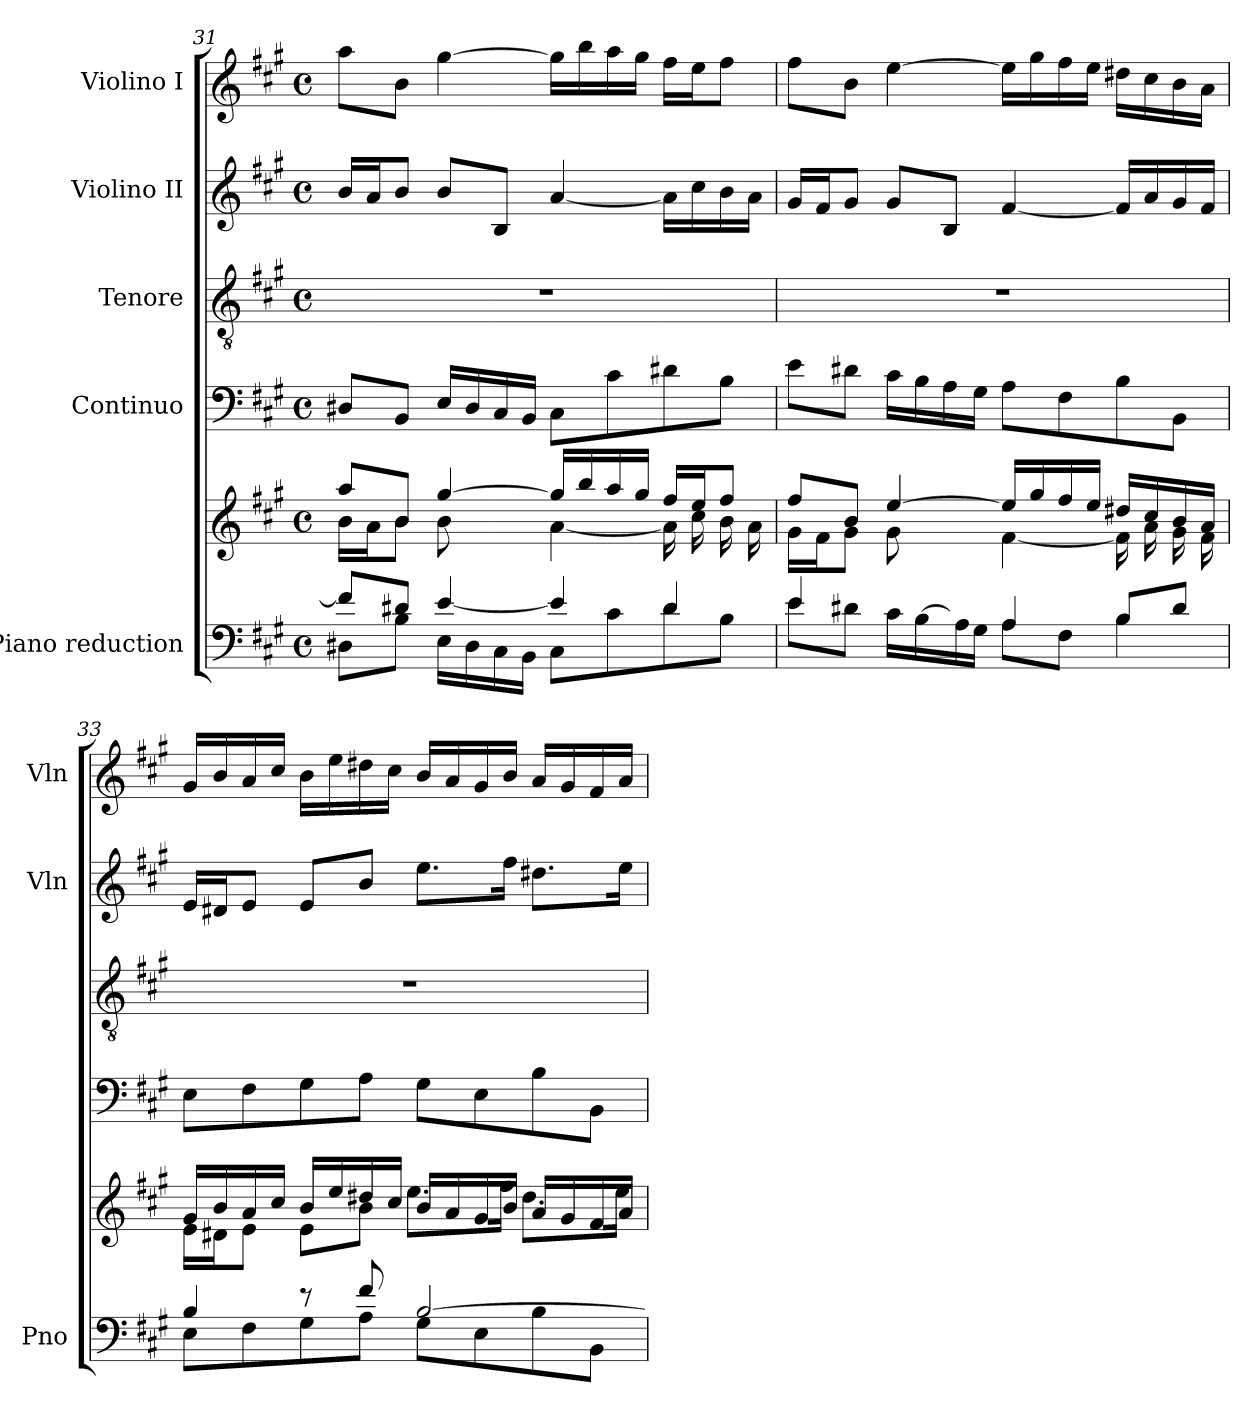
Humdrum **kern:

**kern	**kern	**kern	**kern	**kern	**kern
*part5	*part5	*part4	*part3	*part2	*part1
*staff6	*staff5	*staff4	*staff3	*staff2	*staff1
*I"Piano reduction	*	*I"Continuo	*I"Tenore	*I"Violino II	*I"Violino I
*I'Pno	*	*	*	*I'Vln	*I'Vln
*clefF4	*clefG2	*clefF4	*clefGv2	*clefG2	*clefG2
*k[f#c#g#]	*k[f#c#g#]	*k[f#c#g#]	*k[f#c#g#]	*k[f#c#g#]	*k[f#c#g#]
*M4/4	*M4/4	*M4/4	*M4/4	*M4/4	*M4/4
*met(c)	*met(c)	*met(c)	*met(c)	*met(c)	*met(c)
=31	=31	=31	=31	=31	=31
*^	*^	*	*	*	*
*	*^	*	*	*	*	*	*
4.ryy	8f#/L]	8D#X\L	8aa/L	16b\LL	8D#X/L	1r	16b/LL	8aa\L
.	.	.	.	16a\J	.	.	16a/J	.
.	8d#X/J	8B\J	8b/J	8b\J	8BB/J	.	8b/J	8b\J
.	[4e/	16E\LL	[4gg#/	8b\L	16E/LL	.	8b/L	[4gg#\
.	.	16D#\	.	.	16D#/	.	.	.
8B/J	.	16C#\	.	8ryy	16C#/	.	8B/J	.
.	.	16BB\JJ	.	.	16BB/JJ	.	.	.
2ryy	4e/]	8C#\L	16gg#/LL]	[4a\	8C#\L	.	[4a/	16gg#\LL]
.	.	.	16bb/	.	.	.	.	16bb\
.	.	8c#\	16aa/	.	8c#\	.	.	16aa\
.	.	.	16gg#/JJ	.	.	.	.	16gg#\JJ
.	4d#/	8d#\	16ff#/LL	16a\LL]	8d#X\	.	16a\LL]	16ff#\LL
.	.	.	16ee/J	16cc#\	.	.	16cc#\	16ee\J
.	.	8B\J	8ff#/J	16b\	8B\J	.	16b\	8ff#\J
.	.	.	.	16a\JJ	.	.	16a\JJ	.
=32	=32	=32	=32	=32	=32	=32	=32	=32
4.ryy	4e/	8e\L	8ff#/L	16g#\LL	8e\L	1r	16g#/LL	8ff#\L
.	.	.	.	16f#\J	.	.	16f#/J	.
.	.	8d#X\J	8b/J	8g#\J	8d#X\J	.	8g#/J	8b\J
.	4ryy	16c#\LL	[4ee/	8g#\L	16c#\LL	.	8g#/L	[4ee\
.	.	[>16B\	.	.	16B\	.	.	.
8B/J]	.	16A\	.	8ryy	16A\	.	8B/J	.
.	.	16G#\JJ	.	.	16G#\JJ	.	.	.
2ryy	4A/	8A\L	16ee/LL]	[4f#\	8A\L	.	[4f#/	16ee\LL]
.	.	.	16gg#/	.	.	.	.	16gg#\
.	.	8F#\J	16ff#/	.	8F#\	.	.	16ff#\
.	.	.	16ee/JJ	.	.	.	.	16ee\JJ
.	8B/L	4B\	16dd#X/LL	16f#\LL]	8B\	.	16f#/LL]	16dd#X\LL
.	.	.	16cc#/	16a\	.	.	16a/	16cc#\
.	8d#/J	.	16b/	16g#\	8BB\J	.	16g#/	16b\
.	.	.	16a/JJ	16f#\JJ	.	.	16f#/JJ	16a\JJ
*	*v	*v	*	*	*	*	*	*
=33	=33	=33	=33	=33	=33	=33	=33
4B/	8E\L	16g#/LL	16e\LL	8E\L	1r	16e/LL	16g#/LL
.	.	16b/	16d#X\J	.	.	16d#X/J	16b/
.	8F#\	16a/	8e\J	8F#\	.	8e/J	16a/
.	.	16cc#/JJ	.	.	.	.	16cc#/JJ
8r	8G#\	16b/LL	8e\L	8G#\	.	8e/L	16b\LL
.	.	16ee/	.	.	.	.	16ee\
8f#/	8A\J	16dd#X/	8b\J	8A\J	.	8b/J	16dd#X\
.	.	16cc#/JJ	.	.	.	.	16cc#\JJ
[2B/	8G#\L	16b/LL	8.ee\L	8G#\L	.	8.ee\L	16b/LL
.	.	16a/	.	.	.	.	16a/
.	8E\	16g#/	.	8E\	.	.	16g#/
.	.	16b/JJ	16ff#\Jk	.	.	16ff#\Jk	16b/JJ
.	8B\	16a/LL	8.dd#\L	8B\	.	8.dd#X\L	16a/LL
.	.	16g#/	.	.	.	.	16g#/
.	8BB\J	16f#/	.	8BB\J	.	.	16f#/
.	.	16a/JJ	16ee\Jk	.	.	16ee\Jk	16a/JJ
*v	*v	*	*	*	*	*	*
*	*v	*v	*	*	*	*
=	=	=	=	=	=
*-	*-	*-	*-	*-	*-
